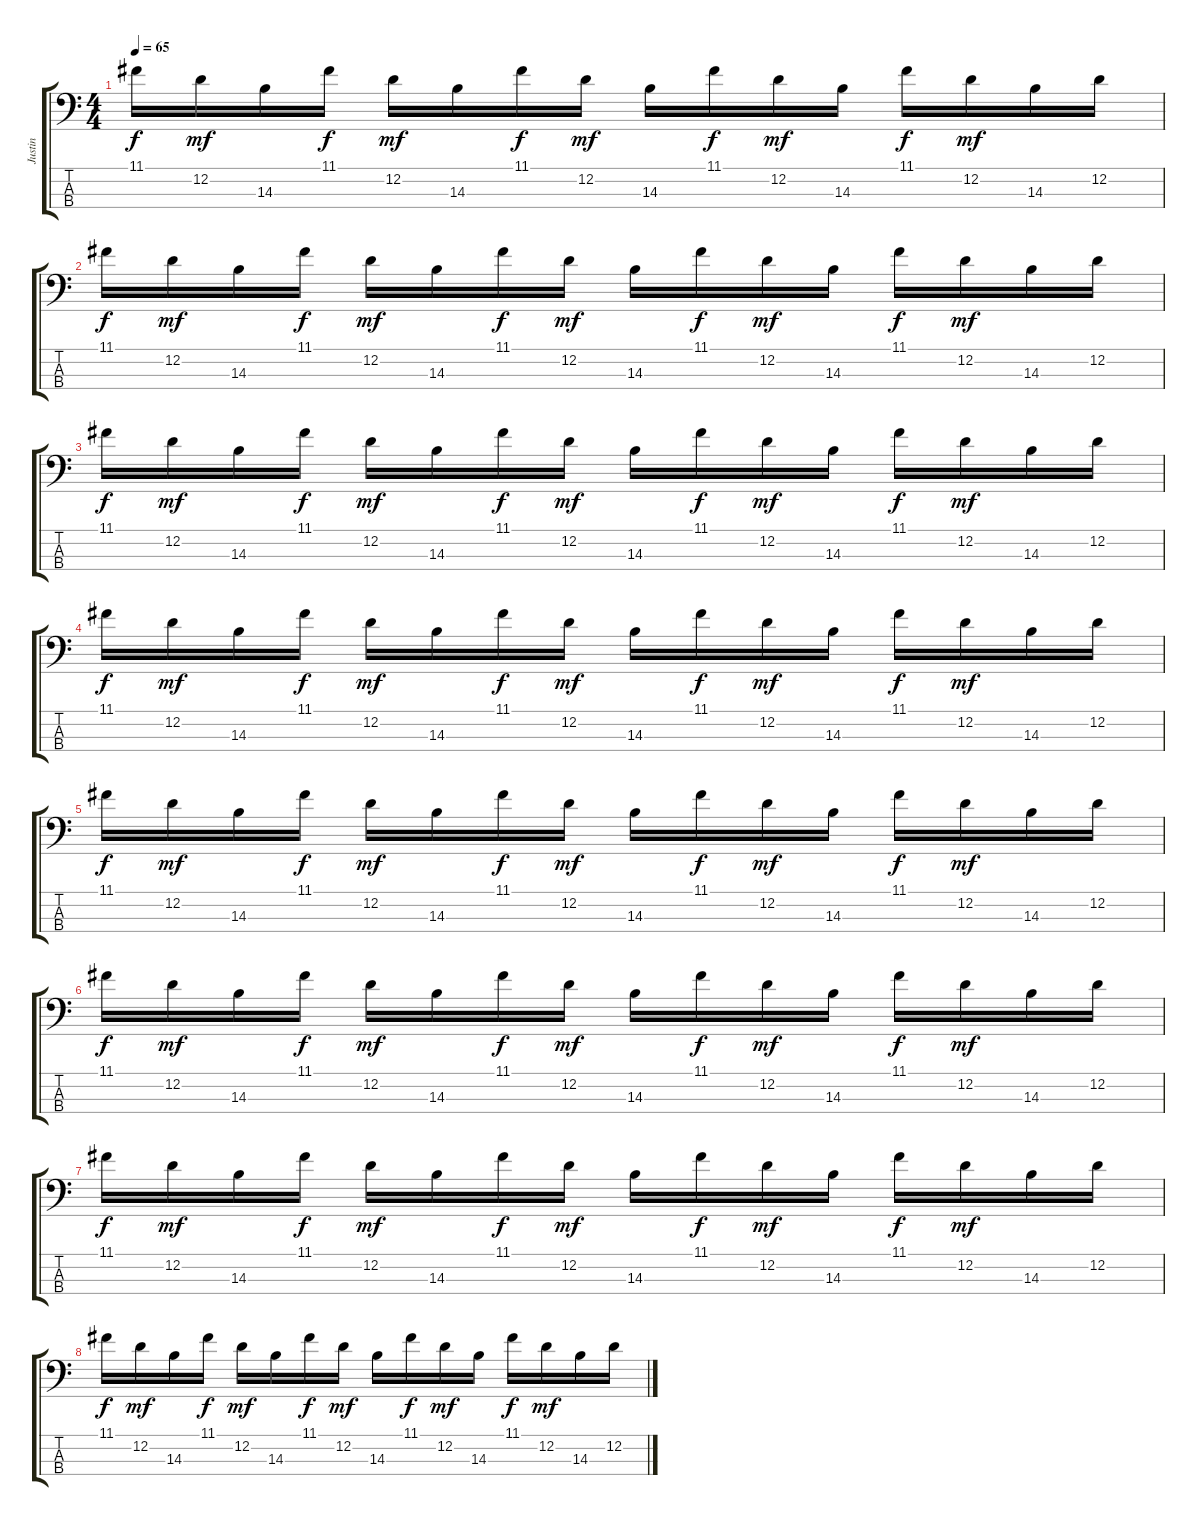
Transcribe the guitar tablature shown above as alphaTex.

\track ("Justin" "Justin") {instrument slapbass2}
\staff {score tabs}
\tuning (G2 D2 A1 E1) {hide}
\ts (4 4)
\tempo 65
\clef f4
\ks c
11.1.16{dy f} 12.2.16{dy mf} 14.3.16 11.1.16{dy f} 12.2.16{dy mf} 14.3.16 11.1.16{dy f} 12.2.16{dy mf} 14.3.16 11.1.16{dy f} 12.2.16{dy mf} 14.3.16 11.1.16{dy f} 12.2.16{dy mf} 14.3.16 12.2.16 |
11.1.16{dy f} 12.2.16{dy mf} 14.3.16 11.1.16{dy f} 12.2.16{dy mf} 14.3.16 11.1.16{dy f} 12.2.16{dy mf} 14.3.16 11.1.16{dy f} 12.2.16{dy mf} 14.3.16 11.1.16{dy f} 12.2.16{dy mf} 14.3.16 12.2.16 |
11.1.16{dy f} 12.2.16{dy mf} 14.3.16 11.1.16{dy f} 12.2.16{dy mf} 14.3.16 11.1.16{dy f} 12.2.16{dy mf} 14.3.16 11.1.16{dy f} 12.2.16{dy mf} 14.3.16 11.1.16{dy f} 12.2.16{dy mf} 14.3.16 12.2.16 |
11.1.16{dy f} 12.2.16{dy mf} 14.3.16 11.1.16{dy f} 12.2.16{dy mf} 14.3.16 11.1.16{dy f} 12.2.16{dy mf} 14.3.16 11.1.16{dy f} 12.2.16{dy mf} 14.3.16 11.1.16{dy f} 12.2.16{dy mf} 14.3.16 12.2.16 |
11.1.16{dy f} 12.2.16{dy mf} 14.3.16 11.1.16{dy f} 12.2.16{dy mf} 14.3.16 11.1.16{dy f} 12.2.16{dy mf} 14.3.16 11.1.16{dy f} 12.2.16{dy mf} 14.3.16 11.1.16{dy f} 12.2.16{dy mf} 14.3.16 12.2.16 |
11.1.16{dy f} 12.2.16{dy mf} 14.3.16 11.1.16{dy f} 12.2.16{dy mf} 14.3.16 11.1.16{dy f} 12.2.16{dy mf} 14.3.16 11.1.16{dy f} 12.2.16{dy mf} 14.3.16 11.1.16{dy f} 12.2.16{dy mf} 14.3.16 12.2.16 |
11.1.16{dy f} 12.2.16{dy mf} 14.3.16 11.1.16{dy f} 12.2.16{dy mf} 14.3.16 11.1.16{dy f} 12.2.16{dy mf} 14.3.16 11.1.16{dy f} 12.2.16{dy mf} 14.3.16 11.1.16{dy f} 12.2.16{dy mf} 14.3.16 12.2.16 |
11.1.16{dy f} 12.2.16{dy mf} 14.3.16 11.1.16{dy f} 12.2.16{dy mf} 14.3.16 11.1.16{dy f} 12.2.16{dy mf} 14.3.16 11.1.16{dy f} 12.2.16{dy mf} 14.3.16 11.1.16{dy f} 12.2.16{dy mf} 14.3.16 12.2.16
